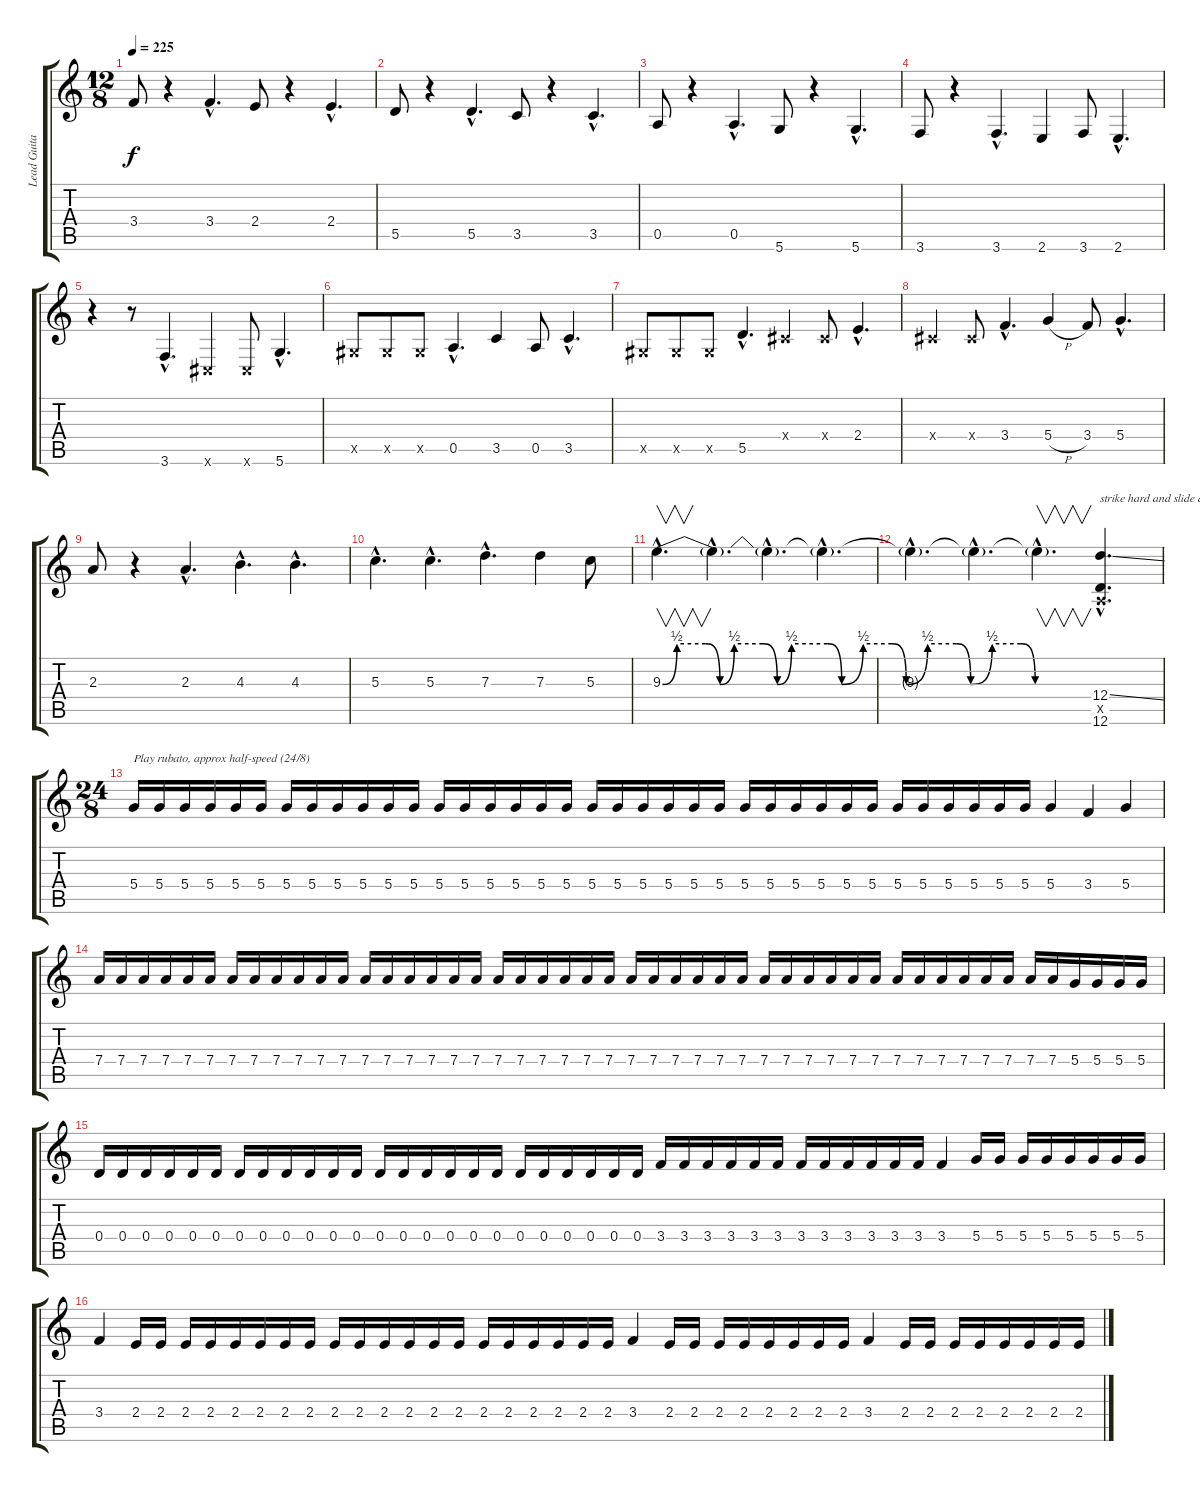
\track ("Lead Guitar" "Lead Guita") {instrument distortionguitar}
\staff {score tabs}
\tuning (E4 B3 G3 D3 A2 D2) {hide}
\ts (12 8)
\tempo 225
\clef g2
\ks c
3.4.8{dy f} r.4 3.4{hac}.4{d} 2.4.8 r.4 2.4{hac}.4{d} |
5.5.8 r.4 5.5{hac}.4{d} 3.5.8 r.4 3.5{hac}.4{d} |
0.5.8 r.4 0.5{hac}.4{d} 5.6.8 r.4 5.6{hac}.4{d} |
3.6.8 r.4 3.6{hac}.4{d} 2.6.4 3.6.8 2.6{hac}.4{d} |
r.4 r.8 3.6{hac}.4{d} -1.6{x}.4 -1.6{x}.8 5.6{hac}.4{d} |
-1.5{x}.8 -1.5{x}.8 -1.5{x}.8 0.5{hac}.4{d} 3.5.4 0.5.8 3.5{hac}.4{d} |
-1.5{x}.8 -1.5{x}.8 -1.5{x}.8 5.5{hac}.4{d} -1.4{x}.4 -1.4{x}.8 2.4{hac}.4{d} |
-1.4{x}.4 -1.4{x}.8 3.4{hac}.4{d} 5.4{h}.4 3.4.8 5.4{hac}.4{d} |
2.3.8 r.4 2.3{hac}.4{d} 4.3{hac}.4{d} 4.3{hac}.4{d} |
5.3{hac}.4{d} 5.3{hac}.4{d} 7.3{hac}.4{d} 7.3.4 5.3.8 |
9.3{be (custom 0 0 2 2 6 2 8 0 10 2 14 2 16 0 18 2 23 2 25 0 28 2 32 2 34 0 37 2 41 2 43 0 46 2 50 2 52 0 60 0) hac}.4{v d} 9.3{hac t}.4{d} 9.3{hac t}.4{d} 9.3{hac t}.4{d} |
9.3{hac t}.4{d} 9.3{hac t}.4{d} 9.3{hac t}.4{v d} (12.4{ss hac} 0.5{hac x} 12.6{hac}).4{d txt "strike hard and slide down"} |
\ts (24 8)
5.4.16{txt "Play rubato, approx half-speed (24/8)"} 5.4.16 5.4.16 5.4.16 5.4.16 5.4.16 5.4.16 5.4.16 5.4.16 5.4.16 5.4.16 5.4.16 5.4.16 5.4.16 5.4.16 5.4.16 5.4.16 5.4.16 5.4.16 5.4.16 5.4.16 5.4.16 5.4.16 5.4.16 5.4.16 5.4.16 5.4.16 5.4.16 5.4.16 5.4.16 5.4.16 5.4.16 5.4.16 5.4.16 5.4.16 5.4.16 5.4.4 3.4.4 5.4.4 |
7.4.16 7.4.16 7.4.16 7.4.16 7.4.16 7.4.16 7.4.16 7.4.16 7.4.16 7.4.16 7.4.16 7.4.16 7.4.16 7.4.16 7.4.16 7.4.16 7.4.16 7.4.16 7.4.16 7.4.16 7.4.16 7.4.16 7.4.16 7.4.16 7.4.16 7.4.16 7.4.16 7.4.16 7.4.16 7.4.16 7.4.16 7.4.16 7.4.16 7.4.16 7.4.16 7.4.16 7.4.16 7.4.16 7.4.16 7.4.16 7.4.16 7.4.16 7.4.16 7.4.16 5.4.16 5.4.16 5.4.16 5.4.16 |
0.4.16 0.4.16 0.4.16 0.4.16 0.4.16 0.4.16 0.4.16 0.4.16 0.4.16 0.4.16 0.4.16 0.4.16 0.4.16 0.4.16 0.4.16 0.4.16 0.4.16 0.4.16 0.4.16 0.4.16 0.4.16 0.4.16 0.4.16 0.4.16 3.4.16 3.4.16 3.4.16 3.4.16 3.4.16 3.4.16 3.4.16 3.4.16 3.4.16 3.4.16 3.4.16 3.4.16 3.4.4 5.4.16 5.4.16 5.4.16 5.4.16 5.4.16 5.4.16 5.4.16 5.4.16 |
3.4.4 2.4.16 2.4.16 2.4.16 2.4.16 2.4.16 2.4.16 2.4.16 2.4.16 2.4.16 2.4.16 2.4.16 2.4.16 2.4.16 2.4.16 2.4.16 2.4.16 2.4.16 2.4.16 2.4.16 2.4.16 3.4.4 2.4.16 2.4.16 2.4.16 2.4.16 2.4.16 2.4.16 2.4.16 2.4.16 3.4.4 2.4.16 2.4.16 2.4.16 2.4.16 2.4.16 2.4.16 2.4.16 2.4.16
